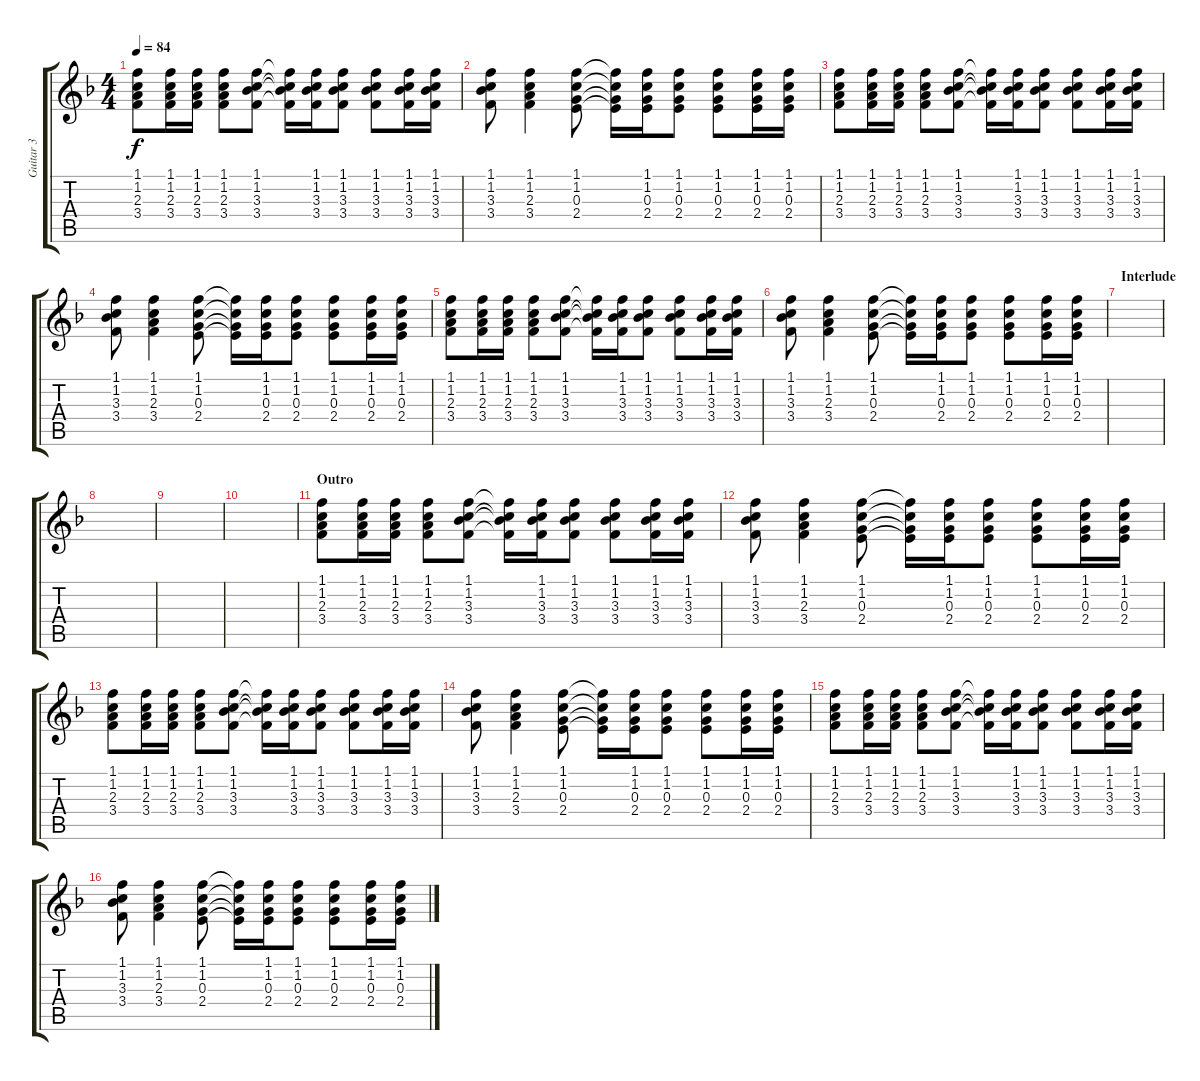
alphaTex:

\track ("Guitar 3" "Guitar 3") {instrument acousticguitarnylon}
\staff {score tabs}
\tuning (E4 B3 G3 D3 A2 E2) {hide}
\ts (4 4)
\tempo 84
\clef g2
\ks f
(1.1 1.2 2.3 3.4).8{dy f} (1.1 1.2 2.3 3.4).16 (1.1 1.2 2.3 3.4).16 (1.1 1.2 2.3 3.4).8 (1.1 1.2 3.3 3.4).8 (1.1{t} 1.2{t} 3.3{t} 3.4{t}).16 (1.1 1.2 3.3 3.4).16 (1.1 1.2 3.3 3.4).8 (1.1 1.2 3.3 3.4).8 (1.1 1.2 3.3 3.4).16 (1.1 1.2 3.3 3.4).16 |
(1.1 1.2 3.3 3.4).8 (1.1 1.2 2.3 3.4).4 (1.1 1.2 0.3 2.4).8 (1.1{t} 1.2{t} 0.3{t} 2.4{t}).16 (1.1 1.2 0.3 2.4).16 (1.1 1.2 0.3 2.4).8 (1.1 1.2 0.3 2.4).8 (1.1 1.2 0.3 2.4).16 (1.1 1.2 0.3 2.4).16 |
(1.1 1.2 2.3 3.4).8 (1.1 1.2 2.3 3.4).16 (1.1 1.2 2.3 3.4).16 (1.1 1.2 2.3 3.4).8 (1.1 1.2 3.3 3.4).8 (1.1{t} 1.2{t} 3.3{t} 3.4{t}).16 (1.1 1.2 3.3 3.4).16 (1.1 1.2 3.3 3.4).8 (1.1 1.2 3.3 3.4).8 (1.1 1.2 3.3 3.4).16 (1.1 1.2 3.3 3.4).16 |
(1.1 1.2 3.3 3.4).8 (1.1 1.2 2.3 3.4).4 (1.1 1.2 0.3 2.4).8 (1.1{t} 1.2{t} 0.3{t} 2.4{t}).16 (1.1 1.2 0.3 2.4).16 (1.1 1.2 0.3 2.4).8 (1.1 1.2 0.3 2.4).8 (1.1 1.2 0.3 2.4).16 (1.1 1.2 0.3 2.4).16 |
(1.1 1.2 2.3 3.4).8 (1.1 1.2 2.3 3.4).16 (1.1 1.2 2.3 3.4).16 (1.1 1.2 2.3 3.4).8 (1.1 1.2 3.3 3.4).8 (1.1{t} 1.2{t} 3.3{t} 3.4{t}).16 (1.1 1.2 3.3 3.4).16 (1.1 1.2 3.3 3.4).8 (1.1 1.2 3.3 3.4).8 (1.1 1.2 3.3 3.4).16 (1.1 1.2 3.3 3.4).16 |
(1.1 1.2 3.3 3.4).8 (1.1 1.2 2.3 3.4).4 (1.1 1.2 0.3 2.4).8 (1.1{t} 1.2{t} 0.3{t} 2.4{t}).16 (1.1 1.2 0.3 2.4).16 (1.1 1.2 0.3 2.4).8 (1.1 1.2 0.3 2.4).8 (1.1 1.2 0.3 2.4).16 (1.1 1.2 0.3 2.4).16 |
\section ("" "Interlude")
|
|
|
|
\section ("" "Outro")
(1.1 1.2 2.3 3.4).8 (1.1 1.2 2.3 3.4).16 (1.1 1.2 2.3 3.4).16 (1.1 1.2 2.3 3.4).8 (1.1 1.2 3.3 3.4).8 (1.1{t} 1.2{t} 3.3{t} 3.4{t}).16 (1.1 1.2 3.3 3.4).16 (1.1 1.2 3.3 3.4).8 (1.1 1.2 3.3 3.4).8 (1.1 1.2 3.3 3.4).16 (1.1 1.2 3.3 3.4).16 |
(1.1 1.2 3.3 3.4).8 (1.1 1.2 2.3 3.4).4 (1.1 1.2 0.3 2.4).8 (1.1{t} 1.2{t} 0.3{t} 2.4{t}).16 (1.1 1.2 0.3 2.4).16 (1.1 1.2 0.3 2.4).8 (1.1 1.2 0.3 2.4).8 (1.1 1.2 0.3 2.4).16 (1.1 1.2 0.3 2.4).16 |
(1.1 1.2 2.3 3.4).8 (1.1 1.2 2.3 3.4).16 (1.1 1.2 2.3 3.4).16 (1.1 1.2 2.3 3.4).8 (1.1 1.2 3.3 3.4).8 (1.1{t} 1.2{t} 3.3{t} 3.4{t}).16 (1.1 1.2 3.3 3.4).16 (1.1 1.2 3.3 3.4).8 (1.1 1.2 3.3 3.4).8 (1.1 1.2 3.3 3.4).16 (1.1 1.2 3.3 3.4).16 |
(1.1 1.2 3.3 3.4).8 (1.1 1.2 2.3 3.4).4 (1.1 1.2 0.3 2.4).8 (1.1{t} 1.2{t} 0.3{t} 2.4{t}).16 (1.1 1.2 0.3 2.4).16 (1.1 1.2 0.3 2.4).8 (1.1 1.2 0.3 2.4).8 (1.1 1.2 0.3 2.4).16 (1.1 1.2 0.3 2.4).16 |
(1.1 1.2 2.3 3.4).8 (1.1 1.2 2.3 3.4).16 (1.1 1.2 2.3 3.4).16 (1.1 1.2 2.3 3.4).8 (1.1 1.2 3.3 3.4).8 (1.1{t} 1.2{t} 3.3{t} 3.4{t}).16 (1.1 1.2 3.3 3.4).16 (1.1 1.2 3.3 3.4).8 (1.1 1.2 3.3 3.4).8 (1.1 1.2 3.3 3.4).16 (1.1 1.2 3.3 3.4).16 |
(1.1 1.2 3.3 3.4).8 (1.1 1.2 2.3 3.4).4 (1.1 1.2 0.3 2.4).8 (1.1{t} 1.2{t} 0.3{t} 2.4{t}).16 (1.1 1.2 0.3 2.4).16 (1.1 1.2 0.3 2.4).8 (1.1 1.2 0.3 2.4).8 (1.1 1.2 0.3 2.4).16 (1.1 1.2 0.3 2.4).16
